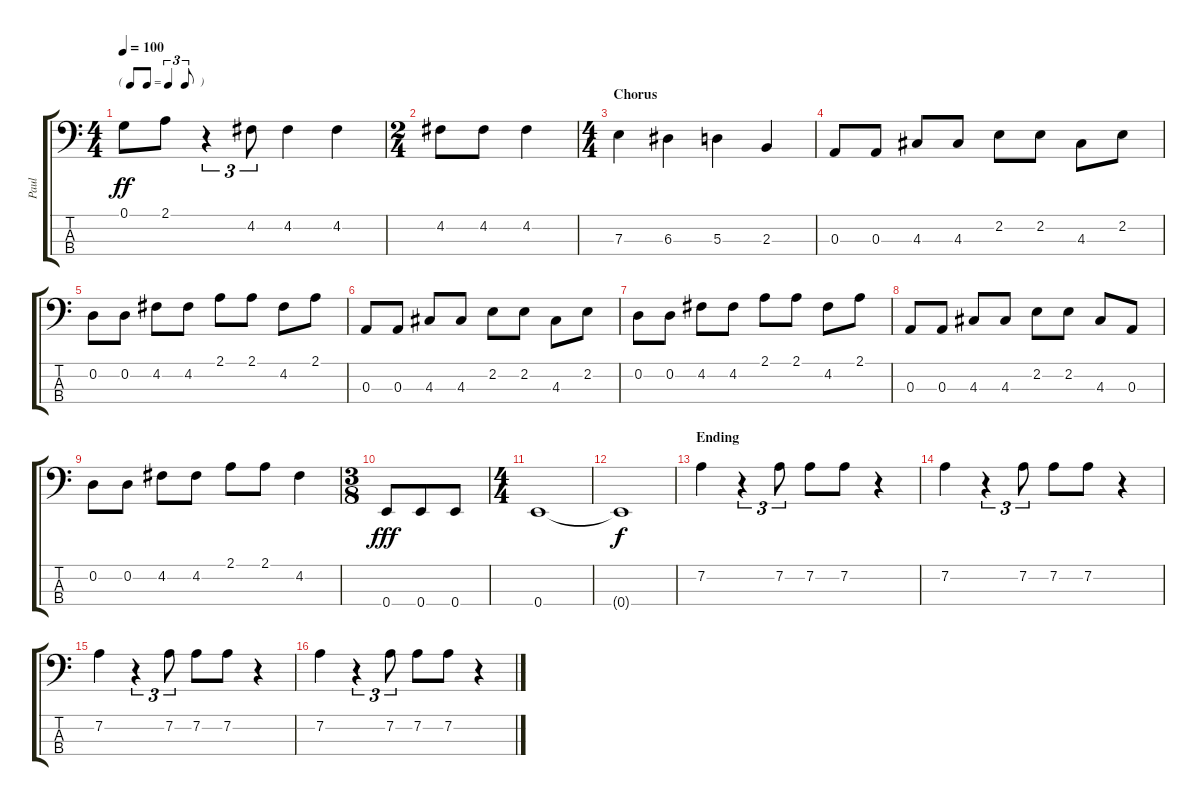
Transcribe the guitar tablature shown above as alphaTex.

\track ("Paul" "Paul") {instrument electricbasspick}
\staff {score tabs}
\tuning (G2 D2 A1 E1) {hide}
\ts (4 4)
\tf triplet8th
\tempo 100
\clef f4
\ks c
0.1.8{dy ff} 2.1.8 r.4{tu (3 2)} 4.2.8{tu (3 2)} 4.2.4 4.2.4 |
\ts (2 4)
4.2.8 4.2.8 4.2.4 |
\ts (4 4)
\section ("" "Chorus")
7.3.4 6.3.4 5.3.4 2.3.4 |
0.3.8 0.3.8 4.3.8 4.3.8 2.2.8 2.2.8 4.3.8 2.2.8 |
0.2.8 0.2.8 4.2.8 4.2.8 2.1.8 2.1.8 4.2.8 2.1.8 |
0.3.8 0.3.8 4.3.8 4.3.8 2.2.8 2.2.8 4.3.8 2.2.8 |
0.2.8 0.2.8 4.2.8 4.2.8 2.1.8 2.1.8 4.2.8 2.1.8 |
0.3.8 0.3.8 4.3.8 4.3.8 2.2.8 2.2.8 4.3.8 0.3.8 |
0.2.8 0.2.8 4.2.8 4.2.8 2.1.8 2.1.8 4.2.4 |
\ts (3 8)
0.4.8{dy fff} 0.4.8 0.4.8 |
\ts (4 4)
0.4.1 |
0.4{t}.1{dy f} |
\section ("" "Ending")
7.2.4 r.4{tu (3 2)} 7.2.8{tu (3 2)} 7.2.8 7.2.8 r.4 |
7.2.4 r.4{tu (3 2)} 7.2.8{tu (3 2)} 7.2.8 7.2.8 r.4 |
7.2.4 r.4{tu (3 2)} 7.2.8{tu (3 2)} 7.2.8 7.2.8 r.4 |
7.2.4 r.4{tu (3 2)} 7.2.8{tu (3 2)} 7.2.8 7.2.8 r.4
